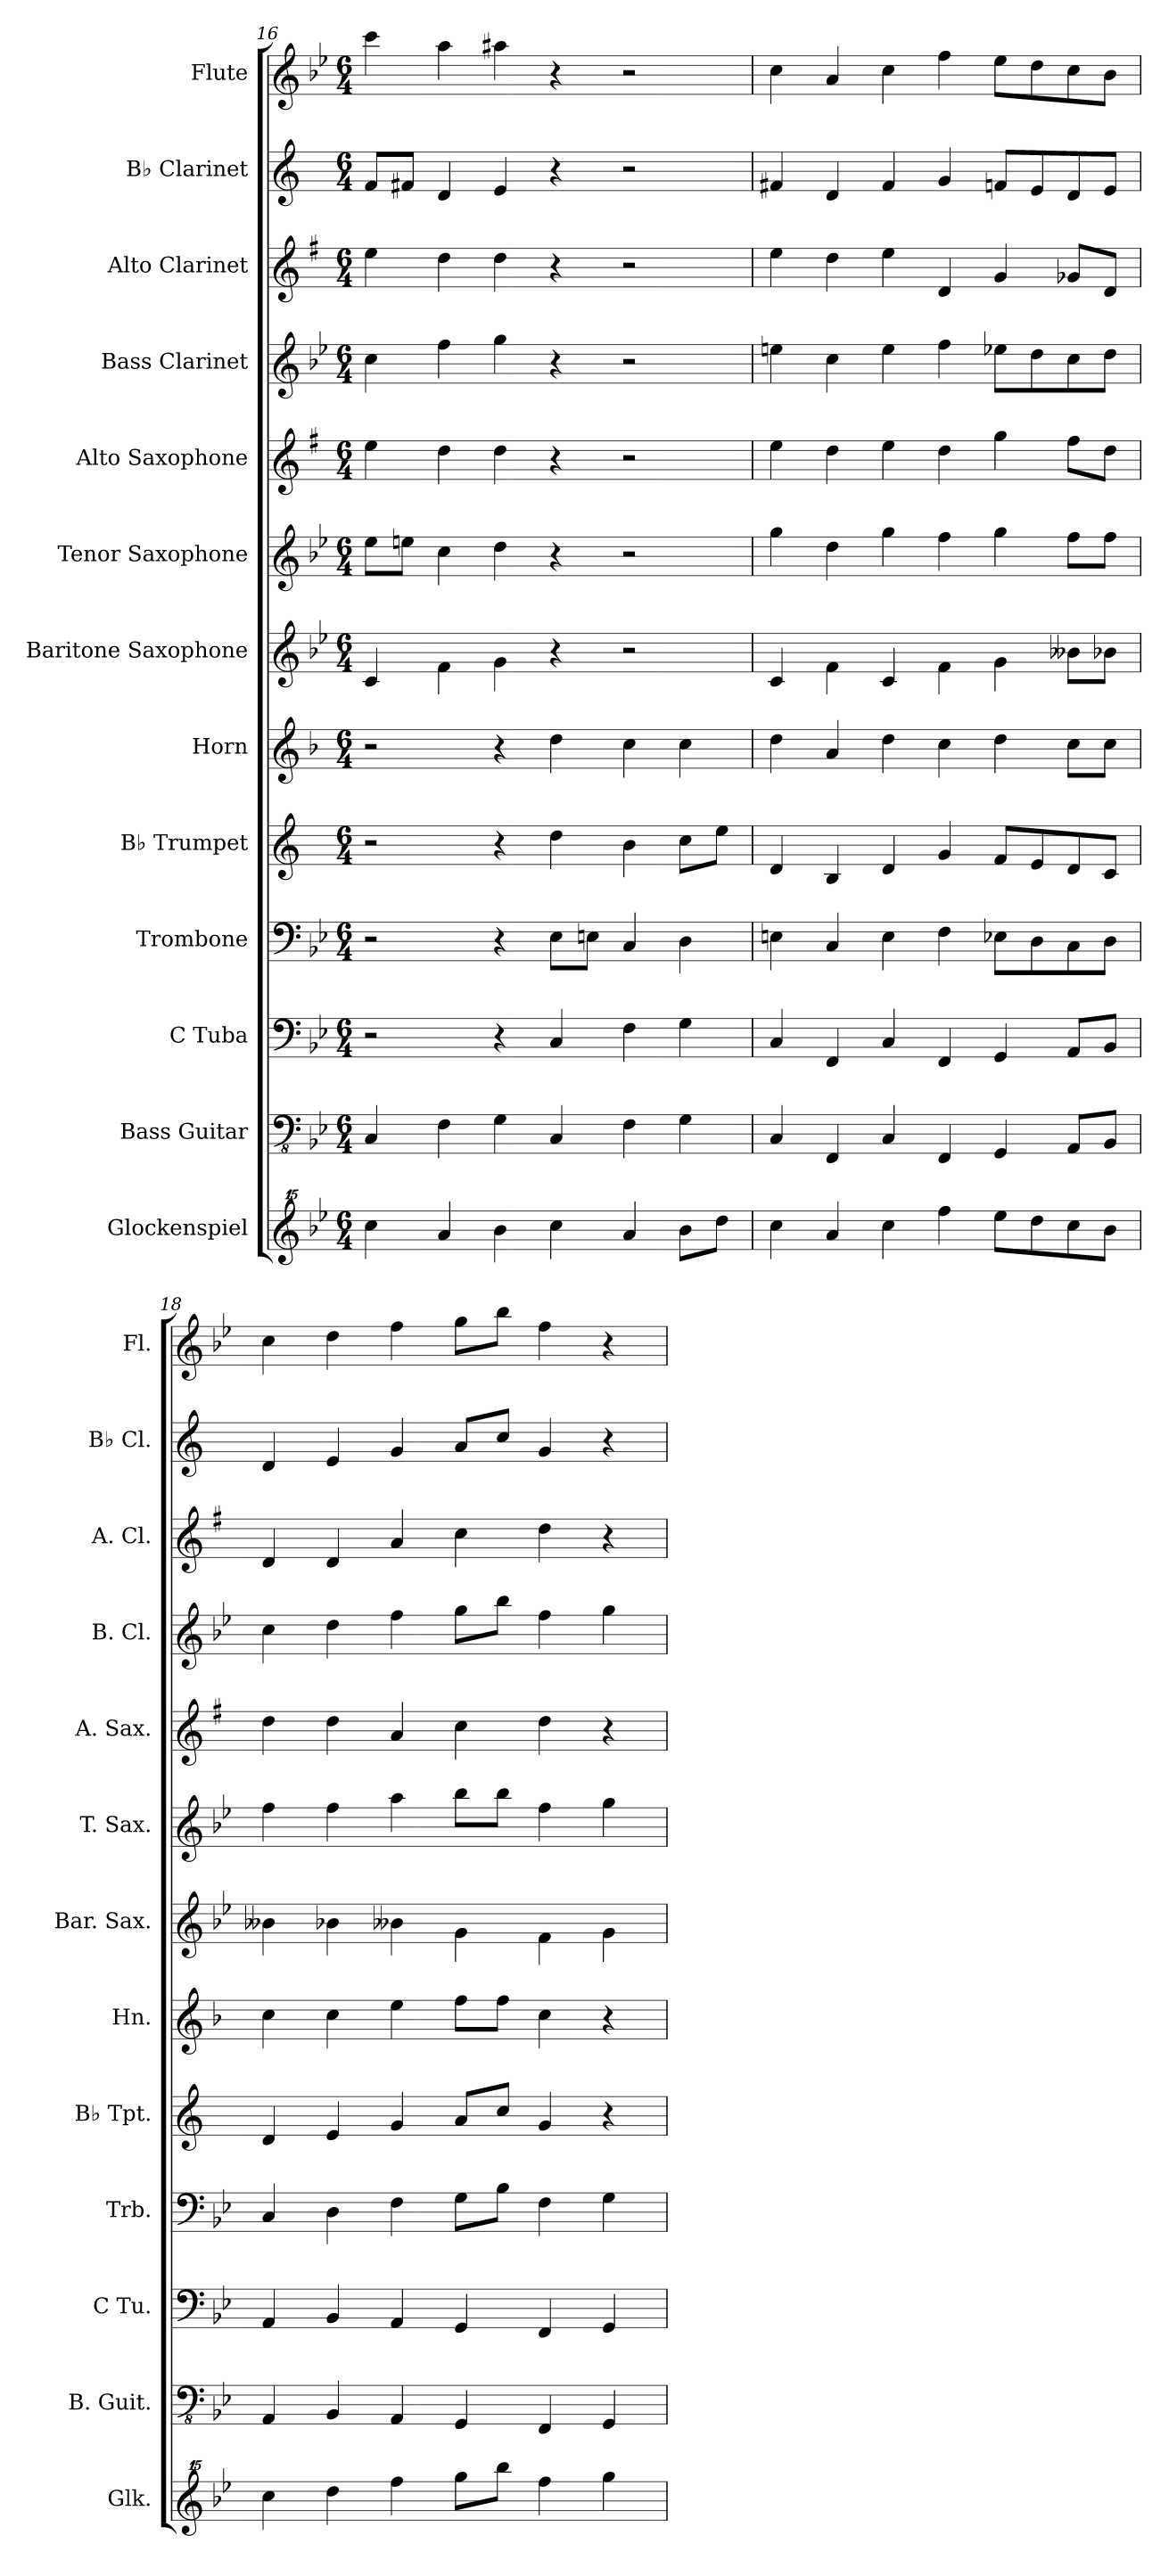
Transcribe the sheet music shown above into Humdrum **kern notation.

**kern	**kern	**kern	**kern	**kern	**kern	**kern	**kern	**kern	**kern	**kern	**kern	**kern
*part13	*part12	*part11	*part10	*part9	*part8	*part7	*part6	*part5	*part4	*part3	*part2	*part1
*staff13	*staff12	*staff11	*staff10	*staff9	*staff8	*staff7	*staff6	*staff5	*staff4	*staff3	*staff2	*staff1
*I"Glockenspiel	*I"Bass Guitar	*I"C Tuba	*I"Trombone	*I"B♭ Trumpet	*I"Horn	*I"Baritone Saxophone	*I"Tenor Saxophone	*I"Alto Saxophone	*I"Bass Clarinet	*I"Alto Clarinet	*I"B♭ Clarinet	*I"Flute
*I'Glk.	*I'B. Guit.	*I'C Tu.	*I'Trb.	*I'B♭ Tpt.	*I'Hn.	*I'Bar. Sax.	*I'T. Sax.	*I'A. Sax.	*I'B. Cl.	*I'A. Cl.	*I'B♭ Cl.	*I'Fl.
*clefG^^2	*clefFv4	*clefF4	*clefF4	*clefG2	*clefG2	*clefG2	*clefG2	*clefG2	*clefG2	*clefG2	*clefG2	*clefG2
*	*	*	*	*ITrd1c2	*ITrd4c7	*ITrd12c21	*ITrd8c14	*ITrd5c9	*ITrd8c14	*ITrd5c9	*ITrd1c2	*
*k[b-e-]	*k[b-e-]	*k[b-e-]	*k[b-e-]	*k[b-e-]	*k[b-e-]	*k[b-e-]	*k[b-e-]	*k[b-e-]	*k[b-e-]	*k[b-e-]	*k[b-e-]	*k[b-e-]
*B-:	*B-:	*B-:	*B-:	*B-:	*B-:	*B-:	*B-:	*B-:	*B-:	*B-:	*B-:	*B-:
*M6/4	*M6/4	*M6/4	*M6/4	*M6/4	*M6/4	*M6/4	*M6/4	*M6/4	*M6/4	*M6/4	*M6/4	*M6/4
=16	=16	=16	=16	=16	=16	=16	=16	=16	=16	=16	=16	=16
4cccc\	4CC/	2r	2r	2r	2r	4C/	8e-\L	4g\	4c\	4g\	8e-/L	4ccc\
.	.	.	.	.	.	.	8en\J	.	.	.	8en/J	.
4aaa/	4FF\	.	.	.	.	4F\	4c\	4f\	4f\	4f\	4c/	4aa\
4bbb-\	4GG\	4r	4r	4r	4r	4G\	4d\	4f\	4g\	4f\	4d/	4aa#X\
4cccc\	4CC/	4C/	8E-\L	4cc\	4g\	4r	4r	4r	4r	4r	4r	4r
.	.	.	8En\J	.	.	.	.	.	.	.	.	.
4aaa/	4FF\	4F\	4C/	4a\	4f\	2r	2r	2r	2r	2r	2r	2r
8bbb-\L	4GG\	4G\	4D\	8b-\L	4f\	.	.	.	.	.	.	.
8dddd\J	.	.	.	8dd\J	.	.	.	.	.	.	.	.
=17	=17	=17	=17	=17	=17	=17	=17	=17	=17	=17	=17	=17
4cccc\	4CC/	4C/	4En\	4c/	4g\	4C/	4g\	4g\	4en\	4g\	4en/	4cc\
4aaa/	4FFF/	4FF/	4C/	4A/	4d/	4F\	4d\	4f\	4c\	4f\	4c/	4a/
4cccc\	4CC/	4C/	4E\	4c/	4g\	4C/	4g\	4g\	4e\	4g\	4e/	4cc\
4ffff\	4FFF/	4FF/	4F\	4f/	4f\	4F\	4f\	4f\	4f\	4F/	4f/	4ff\
8eeee-\L	4GGG/	4GG/	8E-X\L	8e-/L	4g\	4G\	4g\	4b-\	8e-X\L	4B-/	8e-X/L	8ee-\L
8dddd\	.	.	8D\	8d/	.	.	.	.	8d\	.	8d/	8dd\
8cccc\	8AAA/L	8AA/L	8C\	8c/	8f\L	8B--X\L	8f\L	8a\L	8c\	8B--X/L	8c/	8cc\
8bbb-\J	8BBB-/J	8BB-/J	8D\J	8B-/J	8f\J	8B-X\J	8f\J	8f\J	8d\J	8F/J	8d/J	8b-\J
!!LO:PB:g=z
=18	=18	=18	=18	=18	=18	=18	=18	=18	=18	=18	=18	=18
4cccc\	4AAA/	4AA/	4C/	4c/	4f\	4B--X\	4f\	4f\	4c\	4F/	4c/	4cc\
4dddd\	4BBB-/	4BB-/	4D\	4d/	4f\	4B-X\	4f\	4f\	4d\	4F/	4d/	4dd\
4ffff\	4AAA/	4AA/	4F\	4f/	4a\	4B--X\	4a\	4c/	4f\	4c/	4f/	4ff\
8gggg\L	4GGG/	4GG/	8G\L	8g/L	8b-\L	4G\	8b-\L	4e-\	8g\L	4e-\	8g/L	8gg\L
8bbbb-\J	.	.	8B-\J	8b-/J	8b-\J	.	8b-\J	.	8b-\J	.	8b-/J	8bb-\J
4ffff\	4FFF/	4FF/	4F\	4f/	4f\	4F\	4f\	4f\	4f\	4f\	4f/	4ff\
4gggg\	4GGG/	4GG/	4G\	4r	4r	4G\	4g\	4r	4g\	4r	4r	4r
=	=	=	=	=	=	=	=	=	=	=	=	=
*-	*-	*-	*-	*-	*-	*-	*-	*-	*-	*-	*-	*-
